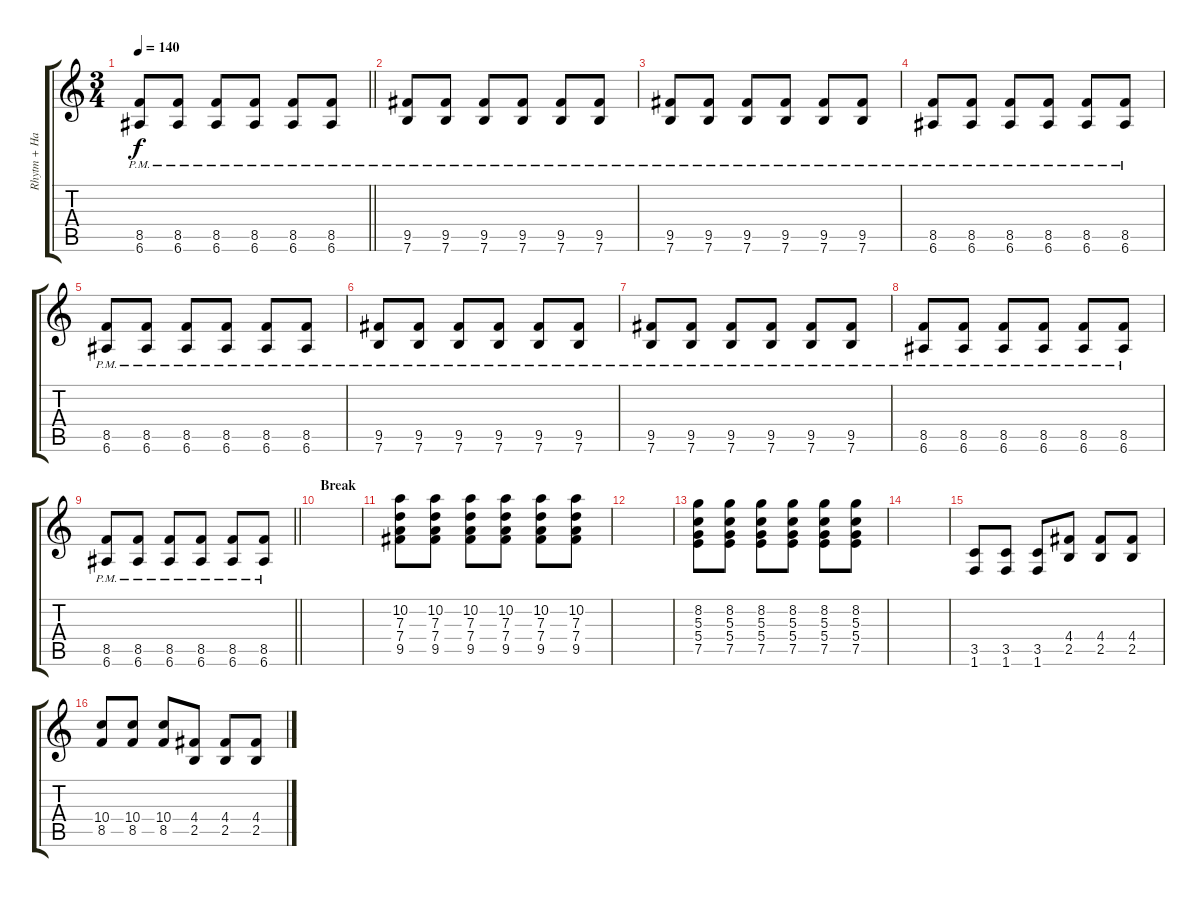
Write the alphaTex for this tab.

\track ("Rhytm + Harmony" "Rhytm + Ha") {instrument distortionguitar}
\staff {score tabs}
\tuning (E4 B3 G3 D3 A2 E2) {hide}
\ts (3 4)
\tempo 140
\clef g2
\barLineRight lightlight
\ks c
(8.5{pm} 6.6{pm}).8{dy f} (8.5{pm} 6.6{pm}).8 (8.5{pm} 6.6{pm}).8 (8.5{pm} 6.6{pm}).8 (8.5{pm} 6.6{pm}).8 (8.5{pm} 6.6{pm}).8 |
(9.5{pm} 7.6{pm}).8 (9.5{pm} 7.6{pm}).8 (9.5{pm} 7.6{pm}).8 (9.5{pm} 7.6{pm}).8 (9.5{pm} 7.6{pm}).8 (9.5{pm} 7.6{pm}).8 |
(9.5{pm} 7.6{pm}).8 (9.5{pm} 7.6{pm}).8 (9.5{pm} 7.6{pm}).8 (9.5{pm} 7.6{pm}).8 (9.5{pm} 7.6{pm}).8 (9.5{pm} 7.6{pm}).8 |
(8.5{pm} 6.6{pm}).8 (8.5{pm} 6.6{pm}).8 (8.5{pm} 6.6{pm}).8 (8.5{pm} 6.6{pm}).8 (8.5{pm} 6.6{pm}).8 (8.5{pm} 6.6{pm}).8 |
(8.5{pm} 6.6{pm}).8 (8.5{pm} 6.6{pm}).8 (8.5{pm} 6.6{pm}).8 (8.5{pm} 6.6{pm}).8 (8.5{pm} 6.6{pm}).8 (8.5{pm} 6.6{pm}).8 |
(9.5{pm} 7.6{pm}).8 (9.5{pm} 7.6{pm}).8 (9.5{pm} 7.6{pm}).8 (9.5{pm} 7.6{pm}).8 (9.5{pm} 7.6{pm}).8 (9.5{pm} 7.6{pm}).8 |
(9.5{pm} 7.6{pm}).8 (9.5{pm} 7.6{pm}).8 (9.5{pm} 7.6{pm}).8 (9.5{pm} 7.6{pm}).8 (9.5{pm} 7.6{pm}).8 (9.5{pm} 7.6{pm}).8 |
(8.5{pm} 6.6{pm}).8 (8.5{pm} 6.6{pm}).8 (8.5{pm} 6.6{pm}).8 (8.5{pm} 6.6{pm}).8 (8.5{pm} 6.6{pm}).8 (8.5{pm} 6.6{pm}).8 |
\barLineRight lightlight
(8.5{pm} 6.6{pm}).8 (8.5{pm} 6.6{pm}).8 (8.5{pm} 6.6{pm}).8 (8.5{pm} 6.6{pm}).8 (8.5{pm} 6.6{pm}).8 (8.5{pm} 6.6{pm}).8 |
\section ("" "Break")
|
(10.2 7.3 7.4 9.5).8{volume 14} (10.2 7.3 7.4 9.5).8 (10.2 7.3 7.4 9.5).8 (10.2 7.3 7.4 9.5).8 (10.2 7.3 7.4 9.5).8 (10.2 7.3 7.4 9.5).8 |
|
(8.2 5.3 5.4 7.5).8 (8.2 5.3 5.4 7.5).8 (8.2 5.3 5.4 7.5).8 (8.2 5.3 5.4 7.5).8 (8.2 5.3 5.4 7.5).8 (8.2 5.3 5.4 7.5).8 |
|
(3.5 1.6).8{volume 12} (3.5 1.6).8 (3.5 1.6).8 (4.4 2.5).8 (4.4 2.5).8 (4.4 2.5).8 |
(10.4 8.5).8 (10.4 8.5).8 (10.4 8.5).8 (4.4 2.5).8 (4.4 2.5).8 (4.4 2.5).8
